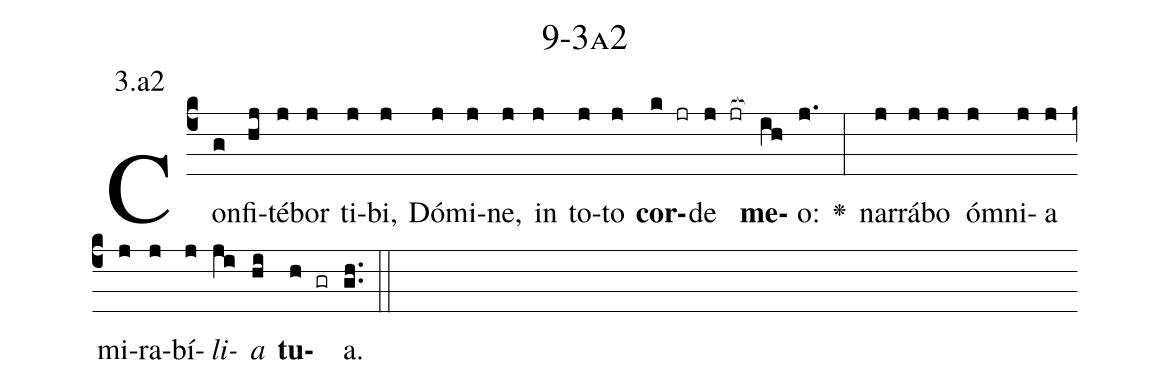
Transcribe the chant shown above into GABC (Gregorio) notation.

name: 9-3a2;
annotation: 3.a2;
%%
(c4)Con(g)fi(hj)té(j)bor(j) ti(j)bi,(j) Dó(j)mi(j)ne,(j) in(j) to(j)to(j) <b>cor</b>(k jr)de(j jr[ocb:1{]) <b>me</b>(ih[ocb:0}])o:(j.) <v>\greheightstar</v>(:) nar(j)rá(j)bo(j) óm(j)ni(j)a(j) mi(j)ra(j)bí(j)<i>li</i>(ji)<i>a</i>(hi) <b>tu</b>(h gr)a.(gh..) (::)


%E(j) u(j) o(ji) u(hi) a(h) e.(gh..) (::)
